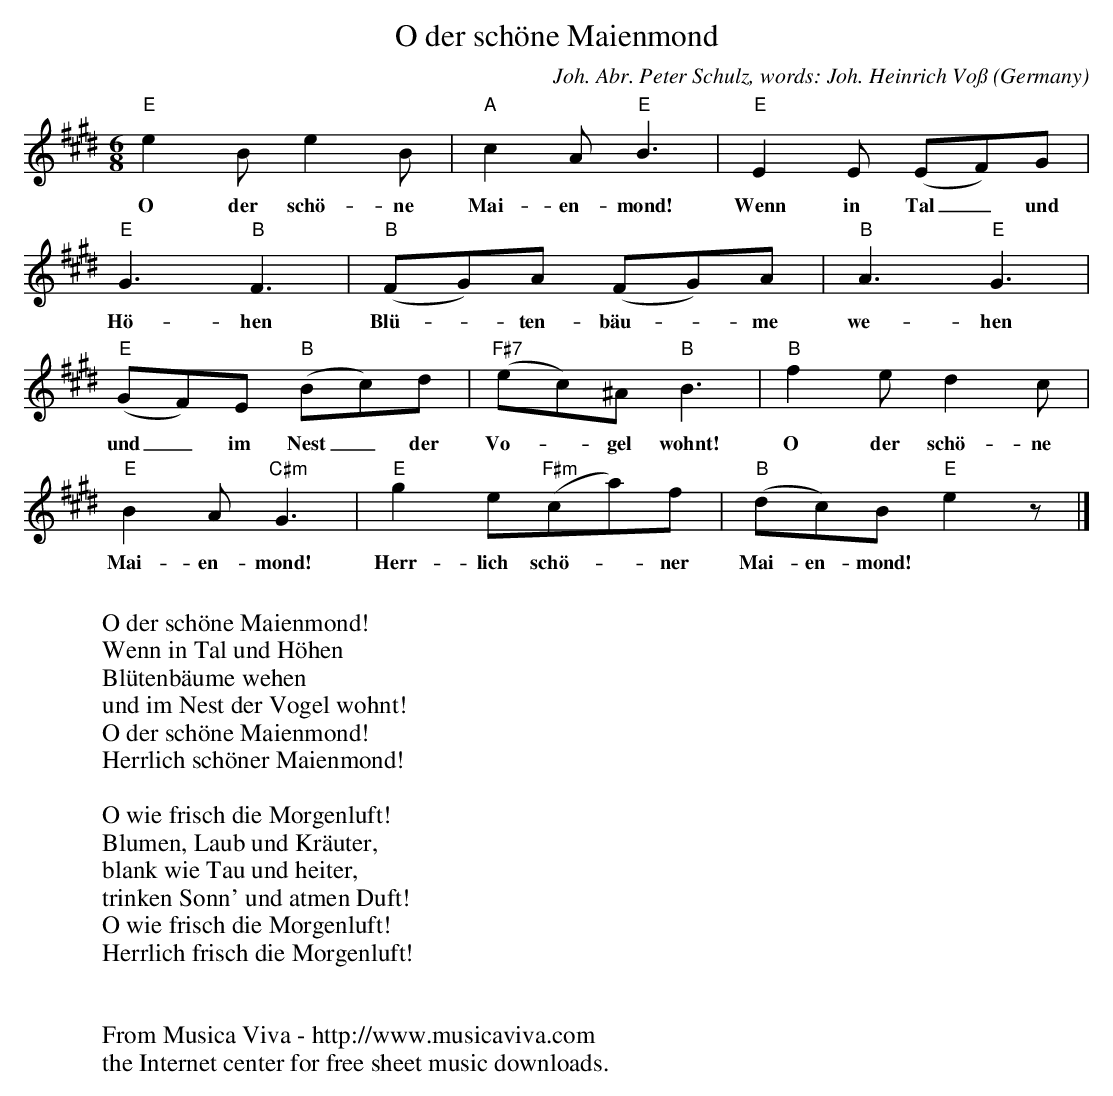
X:1
T:O der sch\"one Maienmond
C:Joh. Abr. Peter Schulz, words: Joh. Heinrich Vo\ss
O:Germany
M:6/8
L:1/8
K:E
"E"e2Be2B|"A"c2A"E"B3|"E"E2E (EF)G|"E"G3"B"F3|"B"(FG)A (FG)A|"B"A3"E"G3|
w:O der sch\"o-ne Mai-en-mond! Wenn in Tal_ und H\"o-hen Bl\"u--ten-b\"au--me we-hen
"E"(GF)E "B"(Bc)d|"F#7"(ec)^A "B"B3|"B"f2ed2c|"E"B2A"C#m"G3|"E"g2e"F#m"(ca)f|"B"(dc)B"E"e2 z|]
w:und_ im Nest_ der Vo--gel wohnt! O der sch\"o-ne Mai-en-mond! Herr-lich sch\"o--ner Mai-en-mond!
W:
W:O der sch\"one Maienmond!
W:Wenn in Tal und H\"ohen
W:Bl\"utenb\"aume wehen
W:und im Nest der Vogel wohnt!
W:  O der sch\"one Maienmond!
W:  Herrlich sch\"oner Maienmond!
W:
W:O wie frisch die Morgenluft!
W:Blumen, Laub und Kr\"auter,
W:blank wie Tau und heiter,
W:trinken Sonn' und atmen Duft!
W:  O wie frisch die Morgenluft!
W:  Herrlich frisch die Morgenluft!
W:
W:
W:  From Musica Viva - http://www.musicaviva.com
W:  the Internet center for free sheet music downloads.
